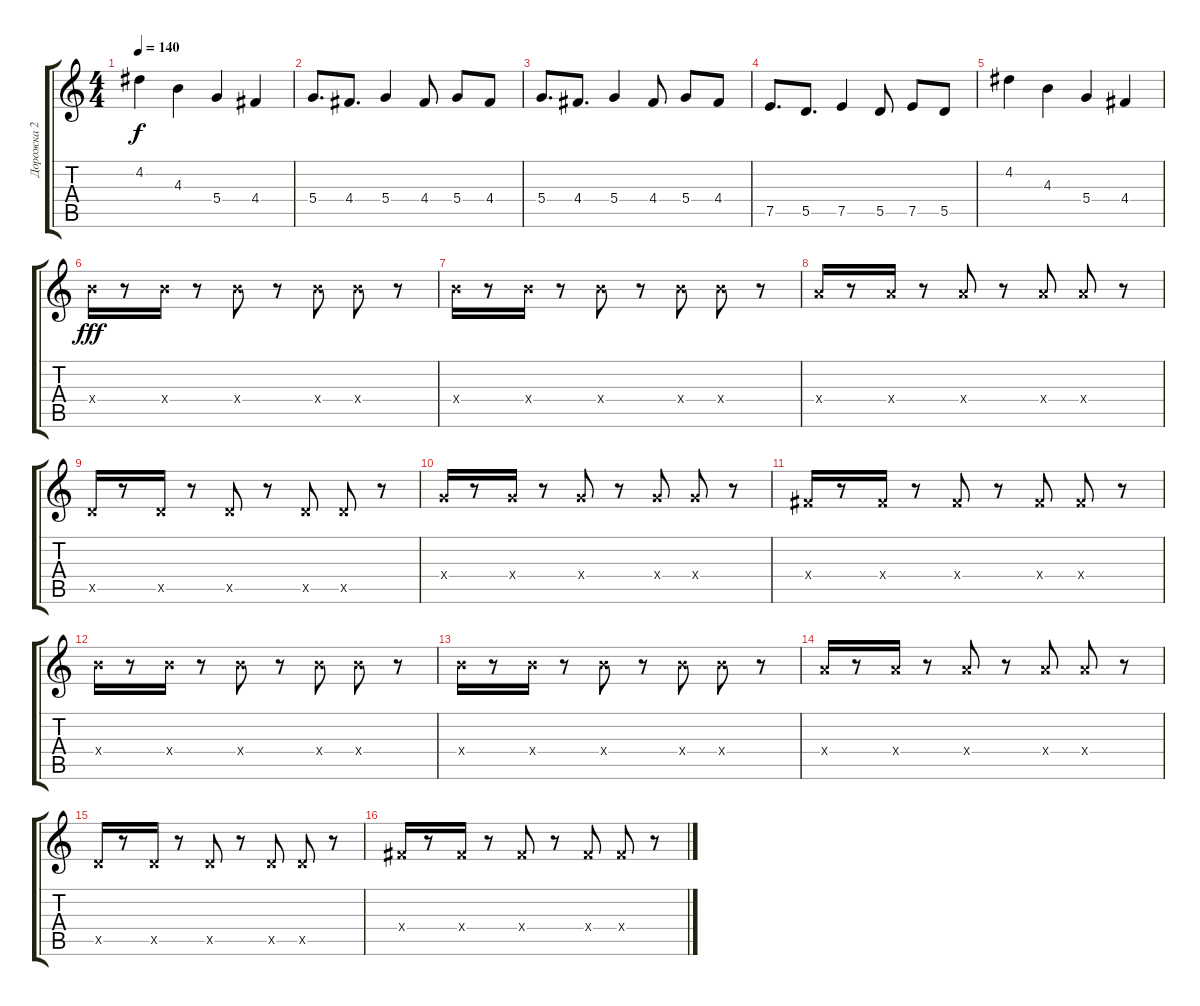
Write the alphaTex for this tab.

\track ("Дорожка 2" "Дорожка 2") {instrument distortionguitar}
\staff {score tabs}
\tuning (E4 B3 G3 D3 A2 E2) {hide}
\ts (4 4)
\tempo 140
\clef g2
\ks c
4.2.4{dy f} 4.3.4 5.4.4 4.4.4 |
5.4.8{d} 4.4.8{d} 5.4.4 4.4.8 5.4.8 4.4.8 |
5.4.8{d} 4.4.8{d} 5.4.4 4.4.8 5.4.8 4.4.8 |
7.5.8{d} 5.5.8{d} 7.5.4 5.5.8 7.5.8 5.5.8 |
4.2.4 4.3.4 5.4.4 4.4.4 |
9.4{x}.16{dy fff} r.8 9.4{x}.16 r.8 9.4{x}.8 r.8 9.4{x}.8 9.4{x}.8 r.8 |
9.4{x}.16 r.8 9.4{x}.16 r.8 9.4{x}.8 r.8 9.4{x}.8 9.4{x}.8 r.8 |
7.4{x}.16 r.8 7.4{x}.16 r.8 7.4{x}.8 r.8 7.4{x}.8 7.4{x}.8 r.8 |
5.5{x}.16 r.8 5.5{x}.16 r.8 5.5{x}.8 r.8 5.5{x}.8 5.5{x}.8 r.8 |
5.4{x}.16 r.8 5.4{x}.16 r.8 5.4{x}.8 r.8 5.4{x}.8 5.4{x}.8 r.8 |
4.4{x}.16 r.8 4.4{x}.16 r.8 4.4{x}.8 r.8 4.4{x}.8 4.4{x}.8 r.8 |
9.4{x}.16 r.8 9.4{x}.16 r.8 9.4{x}.8 r.8 9.4{x}.8 9.4{x}.8 r.8 |
9.4{x}.16 r.8 9.4{x}.16 r.8 9.4{x}.8 r.8 9.4{x}.8 9.4{x}.8 r.8 |
7.4{x}.16 r.8 7.4{x}.16 r.8 7.4{x}.8 r.8 7.4{x}.8 7.4{x}.8 r.8 |
5.5{x}.16 r.8 5.5{x}.16 r.8 5.5{x}.8 r.8 5.5{x}.8 5.5{x}.8 r.8 |
4.4{x}.16 r.8 4.4{x}.16 r.8 4.4{x}.8 r.8 4.4{x}.8 4.4{x}.8 r.8
